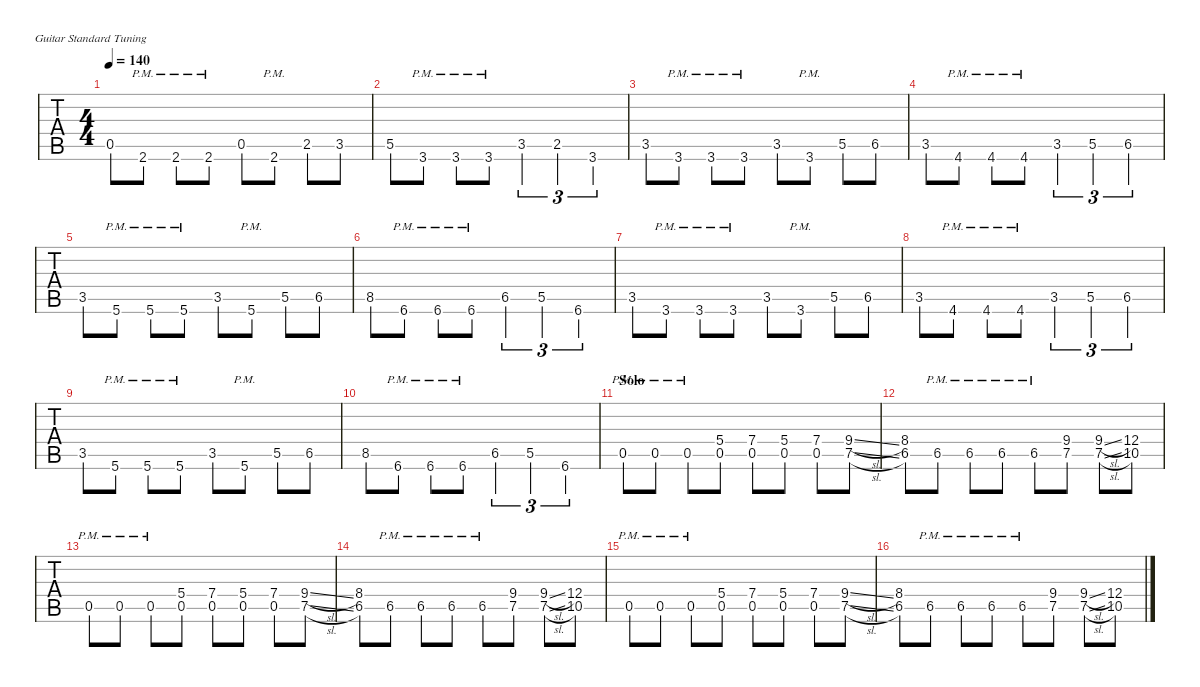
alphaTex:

\defaultSystemsLayout 4
\hideDynamics
\bracketExtendMode nobrackets
\otherSystemsTrackNameOrientation horizontal
\track ("Rhythm Guitar 1" "     ") {multiBarRest instrument distortionguitar}
\staff {tabs}
\tuning (E4 B3 G3 D3 A2 E2)
\ts (4 4)
\tempo 140
\clef g2
\ks c
0.5.8{dy mf} 2.6{pm acc #}.8 2.6{pm acc #}.8 2.6{pm acc #}.8 0.5.8 2.6{pm acc #}.8 2.5.8 3.5.8 |
5.5.8 3.6{pm}.8 3.6{pm}.8 3.6{pm}.8 3.5.4{tu (3 2)} 2.5.4{tu (3 2)} 3.6.4{tu (3 2)} |
3.5.8 3.6{pm}.8 3.6{pm}.8 3.6{pm}.8 3.5.8 3.6{pm}.8 5.5.8 6.5{acc #}.8 |
3.5.8 4.6{pm acc #}.8 4.6{pm acc #}.8 4.6{pm acc #}.8 3.5.4{tu (3 2)} 5.5.4{tu (3 2)} 6.5{acc #}.4{tu (3 2)} |
3.5.8 5.6{pm}.8 5.6{pm}.8 5.6{pm}.8 3.5.8 5.6{pm}.8 5.5.8 6.5{acc #}.8 |
8.5.8 6.6{pm acc #}.8 6.6{pm acc #}.8 6.6{pm acc #}.8 6.5{acc #}.4{tu (3 2)} 5.5.4{tu (3 2)} 6.6{acc #}.4{tu (3 2)} |
3.5.8 3.6{pm}.8 3.6{pm}.8 3.6{pm}.8 3.5.8 3.6{pm}.8 5.5.8 6.5{acc #}.8 |
3.5.8 4.6{pm acc #}.8 4.6{pm acc #}.8 4.6{pm acc #}.8 3.5.4{tu (3 2)} 5.5.4{tu (3 2)} 6.5{acc #}.4{tu (3 2)} |
3.5.8 5.6{pm}.8 5.6{pm}.8 5.6{pm}.8 3.5.8 5.6{pm}.8 5.5.8 6.5{acc #}.8 |
8.5.8 6.6{pm acc #}.8 6.6{pm acc #}.8 6.6{pm acc #}.8 6.5{acc #}.4{tu (3 2)} 5.5.4{tu (3 2)} 6.6{acc #}.4{tu (3 2)} |
\section ("" "Solo")
0.5{pm}.8 0.5{pm}.8 0.5{pm}.8 (5.4 0.5).8 (7.4 0.5).8 (5.4 0.5).8 (7.4 0.5).8 (7.5{sl} 9.4{sl}).8 |
(6.5{acc #} 8.4{acc #}).8 6.5{pm acc #}.8 6.5{pm acc #}.8 6.5{pm acc #}.8 6.5{pm acc #}.8 (7.5 9.4).8 (7.5{sl} 9.4{sl}).8 (10.5 12.4).8 |
0.5{pm}.8 0.5{pm}.8 0.5{pm}.8 (5.4 0.5).8 (7.4 0.5).8 (5.4 0.5).8 (7.4 0.5).8 (7.5{sl} 9.4{sl}).8 |
(6.5{acc #} 8.4{acc #}).8 6.5{pm acc #}.8 6.5{pm acc #}.8 6.5{pm acc #}.8 6.5{pm acc #}.8 (7.5 9.4).8 (7.5{sl} 9.4{sl}).8 (10.5 12.4).8 |
0.5{pm}.8 0.5{pm}.8 0.5{pm}.8 (5.4 0.5).8 (7.4 0.5).8 (5.4 0.5).8 (7.4 0.5).8 (7.5{sl} 9.4{sl}).8 |
(6.5{acc #} 8.4{acc #}).8 6.5{pm acc #}.8 6.5{pm acc #}.8 6.5{pm acc #}.8 6.5{pm acc #}.8 (7.5 9.4).8 (7.5{sl} 9.4{sl}).8 (10.5 12.4).8
